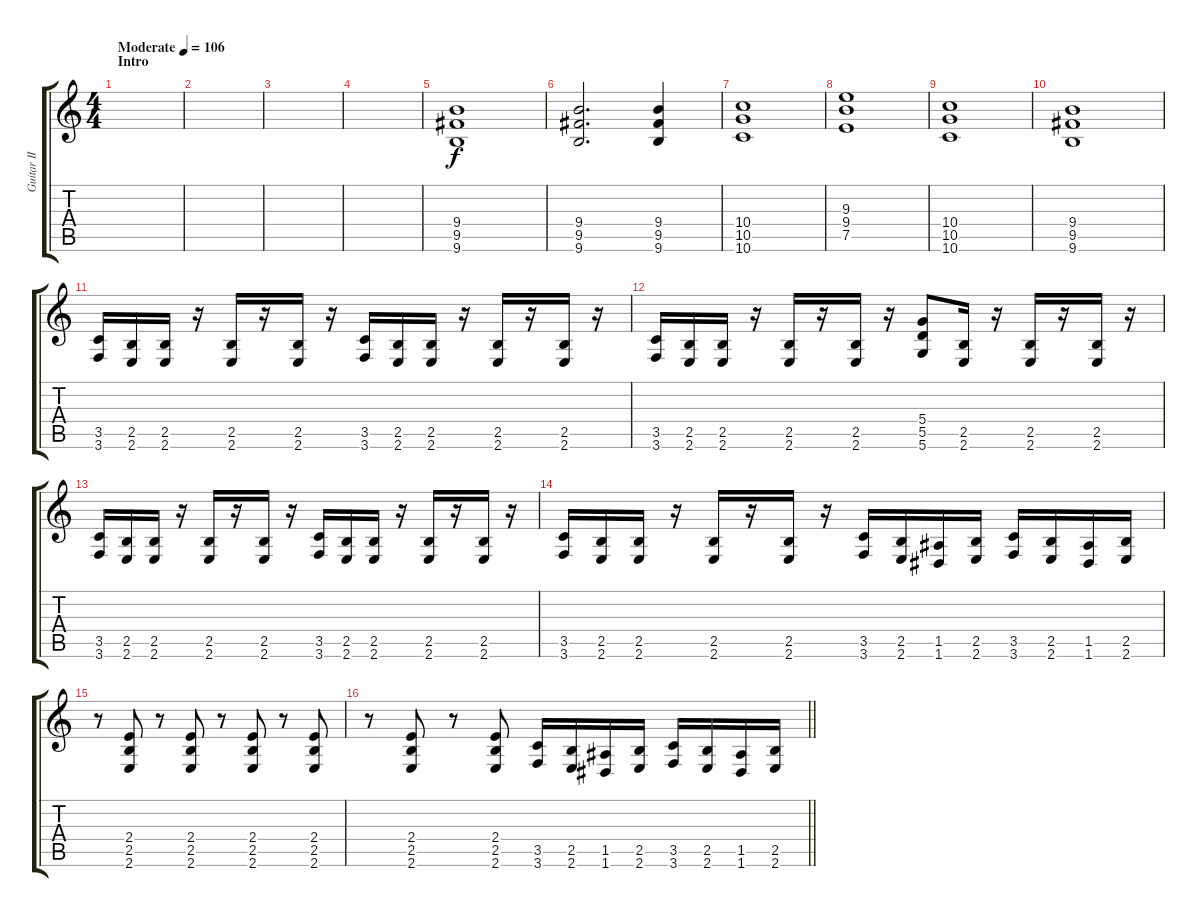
\track ("Guitar II - Paul Landers" "Guitar II ") {instrument distortionguitar}
\staff {score tabs}
\tuning (E4 B3 G3 D3 A2 D2) {hide}
\ts (4 4)
\section ("" "Intro")
\tempo (106 "Moderate")
\clef g2
\ks c
|
|
|
|
(9.4 9.5 9.6).1 |
(9.4 9.5 9.6).2{d} (9.4 9.5 9.6).4 |
(10.4 10.5 10.6).1 |
(9.3 9.4 7.5).1 |
(10.4 10.5 10.6).1 |
(9.4 9.5 9.6).1 |
(3.5 3.6).16 (2.5 2.6).16 (2.5 2.6).16 r.16 (2.5 2.6).16 r.16 (2.5 2.6).16 r.16 (3.5 3.6).16 (2.5 2.6).16 (2.5 2.6).16 r.16 (2.5 2.6).16 r.16 (2.5 2.6).16 r.16 |
(3.5 3.6).16 (2.5 2.6).16 (2.5 2.6).16 r.16 (2.5 2.6).16 r.16 (2.5 2.6).16 r.16 (5.4 5.5 5.6).8 (2.5 2.6).16 r.16 (2.5 2.6).16 r.16 (2.5 2.6).16 r.16 |
(3.5 3.6).16 (2.5 2.6).16 (2.5 2.6).16 r.16 (2.5 2.6).16 r.16 (2.5 2.6).16 r.16 (3.5 3.6).16 (2.5 2.6).16 (2.5 2.6).16 r.16 (2.5 2.6).16 r.16 (2.5 2.6).16 r.16 |
(3.5 3.6).16 (2.5 2.6).16 (2.5 2.6).16 r.16 (2.5 2.6).16 r.16 (2.5 2.6).16 r.16 (3.5 3.6).16 (2.5 2.6).16 (1.5 1.6).16 (2.5 2.6).16 (3.5 3.6).16 (2.5 2.6).16 (1.5 1.6).16 (2.5 2.6).16 |
r.8 (2.4 2.5 2.6).8 r.8 (2.4 2.5 2.6).8 r.8 (2.4 2.5 2.6).8 r.8 (2.4 2.5 2.6).8 |
\barLineRight lightlight
r.8 (2.4 2.5 2.6).8 r.8 (2.4 2.5 2.6).8 (3.5 3.6).16 (2.5 2.6).16 (1.5 1.6).16 (2.5 2.6).16 (3.5 3.6).16 (2.5 2.6).16 (1.5 1.6).16 (2.5 2.6).16
